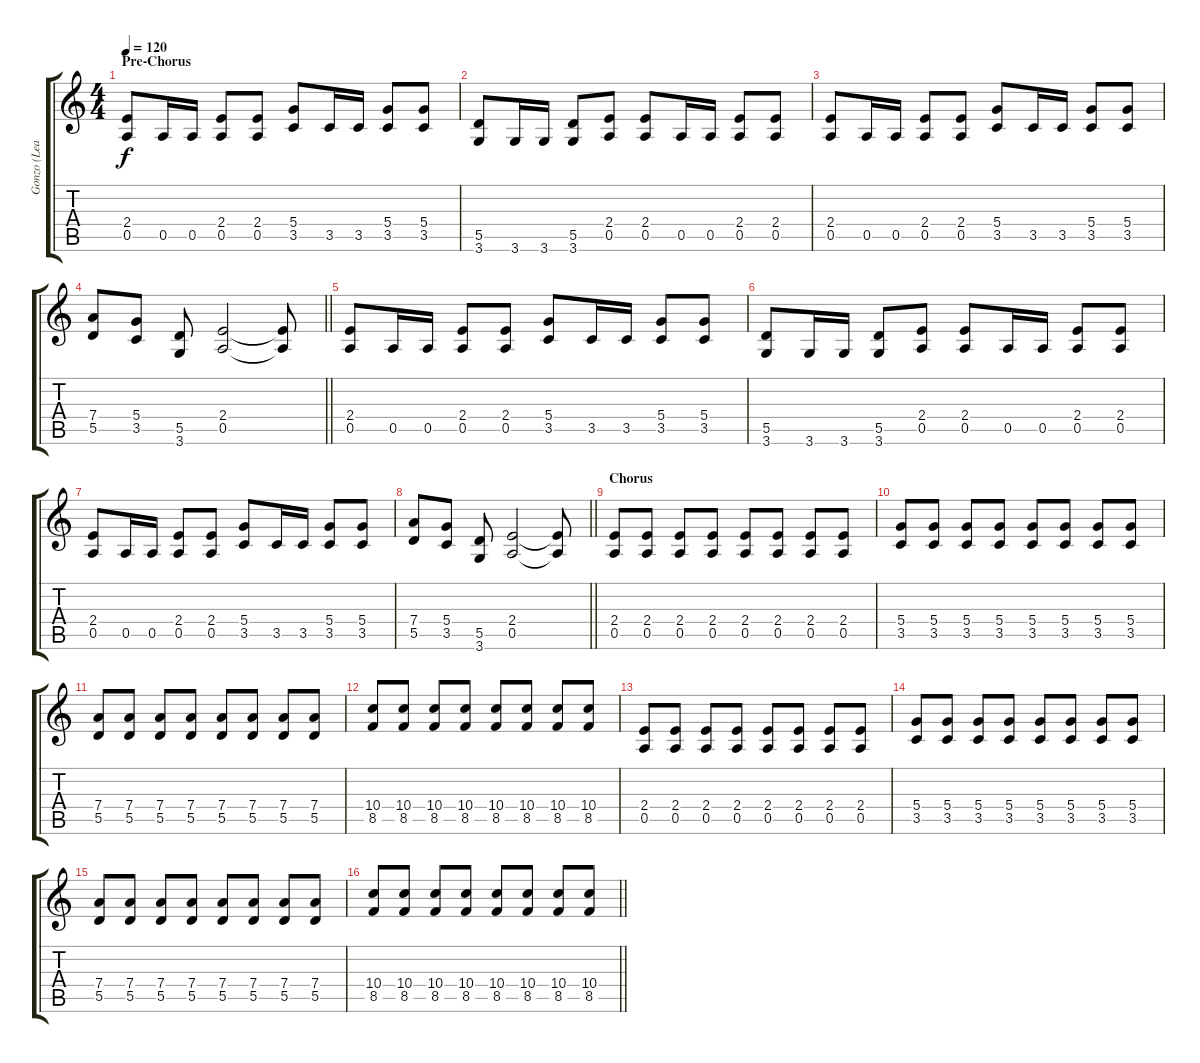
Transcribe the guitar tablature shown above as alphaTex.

\track ("Gonzo (Lead)" "Gonzo (Lea") {instrument overdrivenguitar}
\staff {score tabs}
\tuning (E4 B3 G3 D3 A2 E2) {hide}
\ts (4 4)
\section ("" "Pre-Chorus")
\tempo 120
\clef g2
\ks c
(2.4 0.5).8{dy f} 0.5.16 0.5.16 (2.4 0.5).8 (2.4 0.5).8 (5.4 3.5).8 3.5.16 3.5.16 (5.4 3.5).8 (5.4 3.5).8 |
(5.5 3.6).8 3.6.16 3.6.16 (5.5 3.6).8 (2.4 0.5).8 (2.4 0.5).8 0.5.16 0.5.16 (2.4 0.5).8 (2.4 0.5).8 |
(2.4 0.5).8 0.5.16 0.5.16 (2.4 0.5).8 (2.4 0.5).8 (5.4 3.5).8 3.5.16 3.5.16 (5.4 3.5).8 (5.4 3.5).8 |
\barLineRight lightlight
(7.4 5.5).8 (5.4 3.5).8 (5.5 3.6).8 (2.4 0.5).2 (2.4{t} 0.5{t}).8 |
(2.4 0.5).8 0.5.16 0.5.16 (2.4 0.5).8 (2.4 0.5).8 (5.4 3.5).8 3.5.16 3.5.16 (5.4 3.5).8 (5.4 3.5).8 |
(5.5 3.6).8 3.6.16 3.6.16 (5.5 3.6).8 (2.4 0.5).8 (2.4 0.5).8 0.5.16 0.5.16 (2.4 0.5).8 (2.4 0.5).8 |
(2.4 0.5).8 0.5.16 0.5.16 (2.4 0.5).8 (2.4 0.5).8 (5.4 3.5).8 3.5.16 3.5.16 (5.4 3.5).8 (5.4 3.5).8 |
\barLineRight lightlight
(7.4 5.5).8 (5.4 3.5).8 (5.5 3.6).8 (2.4 0.5).2 (2.4{t} 0.5{t}).8 |
\section ("" "Chorus")
(2.4 0.5).8 (2.4 0.5).8 (2.4 0.5).8 (2.4 0.5).8 (2.4 0.5).8 (2.4 0.5).8 (2.4 0.5).8 (2.4 0.5).8 |
(5.4 3.5).8 (5.4 3.5).8 (5.4 3.5).8 (5.4 3.5).8 (5.4 3.5).8 (5.4 3.5).8 (5.4 3.5).8 (5.4 3.5).8 |
(7.4 5.5).8 (7.4 5.5).8 (7.4 5.5).8 (7.4 5.5).8 (7.4 5.5).8 (7.4 5.5).8 (7.4 5.5).8 (7.4 5.5).8 |
(10.4 8.5).8 (10.4 8.5).8 (10.4 8.5).8 (10.4 8.5).8 (10.4 8.5).8 (10.4 8.5).8 (10.4 8.5).8 (10.4 8.5).8 |
(2.4 0.5).8 (2.4 0.5).8 (2.4 0.5).8 (2.4 0.5).8 (2.4 0.5).8 (2.4 0.5).8 (2.4 0.5).8 (2.4 0.5).8 |
(5.4 3.5).8 (5.4 3.5).8 (5.4 3.5).8 (5.4 3.5).8 (5.4 3.5).8 (5.4 3.5).8 (5.4 3.5).8 (5.4 3.5).8 |
(7.4 5.5).8 (7.4 5.5).8 (7.4 5.5).8 (7.4 5.5).8 (7.4 5.5).8 (7.4 5.5).8 (7.4 5.5).8 (7.4 5.5).8 |
\barLineRight lightlight
(10.4 8.5).8 (10.4 8.5).8 (10.4 8.5).8 (10.4 8.5).8 (10.4 8.5).8 (10.4 8.5).8 (10.4 8.5).8 (10.4 8.5).8
